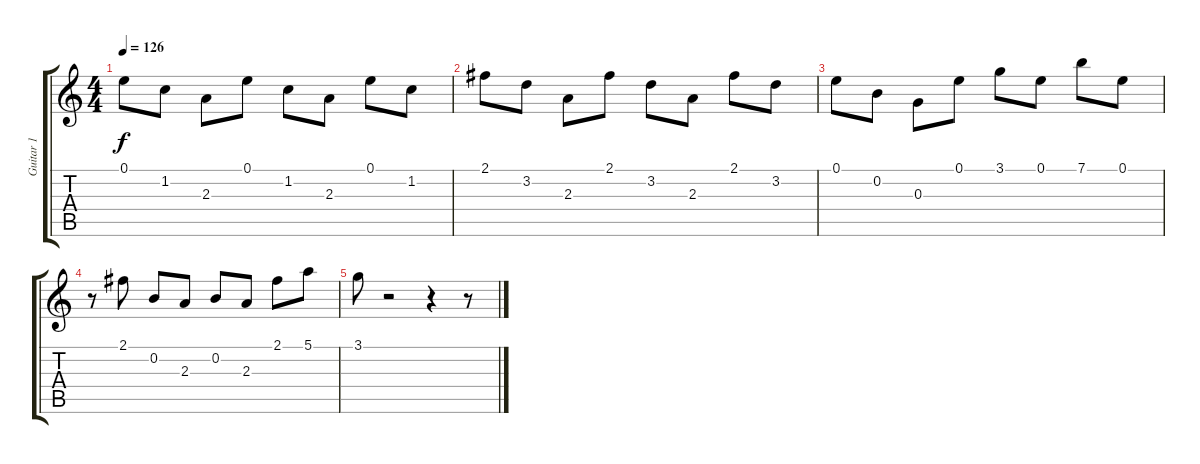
\track ("Guitar 1" "Guitar 1") {instrument electricguitarclean}
\staff {score tabs}
\tuning (E4 B3 G3 D3 A2 E2) {hide}
\ts (4 4)
\tempo 126
\clef g2
\ks c
0.1.8{dy f} 1.2.8 2.3.8 0.1.8 1.2.8 2.3.8 0.1.8 1.2.8 |
2.1.8 3.2.8 2.3.8 2.1.8 3.2.8 2.3.8 2.1.8 3.2.8 |
0.1.8 0.2.8 0.3.8 0.1.8 3.1.8 0.1.8 7.1.8 0.1.8 |
r.8 2.1.8 0.2.8 2.3.8 0.2.8 2.3.8 2.1.8 5.1.8 |
3.1.8 r.2 r.4 r.8
